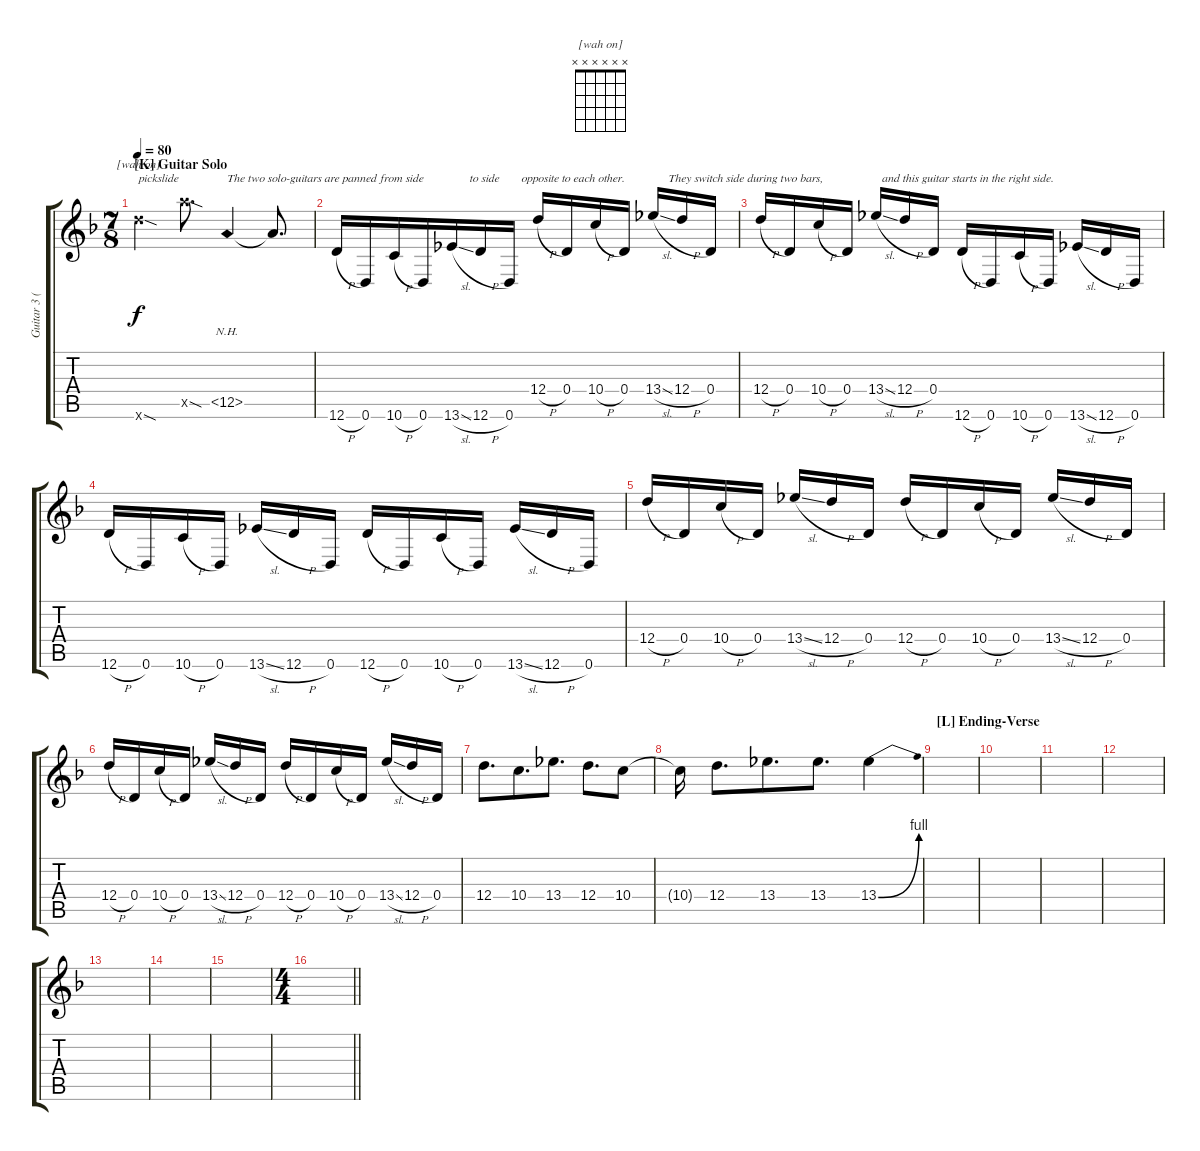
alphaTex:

\track ("Guitar 3 (solo) w/ wah" "Guitar 3 (") {instrument distortionguitar}
\staff {score tabs}
\tuning (E4 B3 G3 D3 A2 D2) {hide}
\chord ("[wah on]" x x x x x x)
\ts (7 8)
\section ("" "[K] Guitar Solo")
\tempo 80
\clef g2
\ks dminor
24.6{sod x}.4{ch "[wah on]" txt "pickslide" dy f balance 0} 24.5{sod x}.8{d} 12.5{nh}.4{txt "The two solo-guitars are panned from side"} 12.5{t}.8{d} |
12.6{h}.16 0.6.16{beam merge} 10.6{h}.16 0.6.16 13.6{sl}.16{txt "      to side"} 12.6{h}.16{beam merge} 0.6.16{txt "    opposite to each other." beam split} 12.4{h}.16{beam merge} 0.4.16 10.4{h}.16{beam merge} 0.4.16{beam split} 13.4{sl}.16{txt "     They switch side during two bars," beam merge} 12.4{h}.16 0.4.16 |
12.4{h}.16{balance 16 beam merge} 0.4.16{beam merge} 10.4{h}.16{beam merge} 0.4.16{beam split} 13.4{sl}.16{txt "  and this guitar starts in the right side." beam merge} 12.4{h}.16{beam merge} 0.4.16{beam split} 12.6{h}.16{beam merge} 0.6.16{beam merge} 10.6{h}.16{beam merge} 0.6.16{beam split} 13.6{sl}.16{beam merge} 12.6{h}.16{beam merge} 0.6.16 |
12.6{h}.16{beam merge} 0.6.16{beam merge} 10.6{h}.16{beam merge} 0.6.16{beam split} 13.6{sl}.16{beam merge} 12.6{h}.16{beam merge} 0.6.16{beam split} 12.6{h}.16{beam merge} 0.6.16{beam merge} 10.6{h}.16{beam merge} 0.6.16{beam split} 13.6{sl}.16{beam merge} 12.6{h}.16{beam merge} 0.6.16 |
12.4{h}.16{balance 0 beam merge} 0.4.16{beam merge} 10.4{h}.16{beam merge} 0.4.16{beam split} 13.4{sl}.16{beam merge} 12.4{h}.16{beam merge} 0.4.16{beam split} 12.4{h}.16{beam merge} 0.4.16 10.4{h}.16{beam merge} 0.4.16{beam split} 13.4{sl}.16{beam merge} 12.4{h}.16 0.4.16 |
12.4{h}.16{beam merge} 0.4.16{beam merge} 10.4{h}.16{beam merge} 0.4.16{beam split} 13.4{sl}.16{beam merge} 12.4{h}.16{beam merge} 0.4.16{beam split} 12.4{h}.16{beam merge} 0.4.16 10.4{h}.16{beam merge} 0.4.16{beam split} 13.4{sl}.16{beam merge} 12.4{h}.16 0.4.16 |
12.4.8{d balance 16} 10.4.8{d} 13.4.8{d beam split} 12.4.8{d} 10.4.8 |
10.4{t}.16{beam split} 12.4.8{d} 13.4.8{d} 13.4.8{d} 13.4{be (bend 0 0 60 4)}.4 |
\section ("" "[L] Ending-Verse")
|
|
|
|
|
|
|
\ts (4 4)
\barLineRight lightlight
